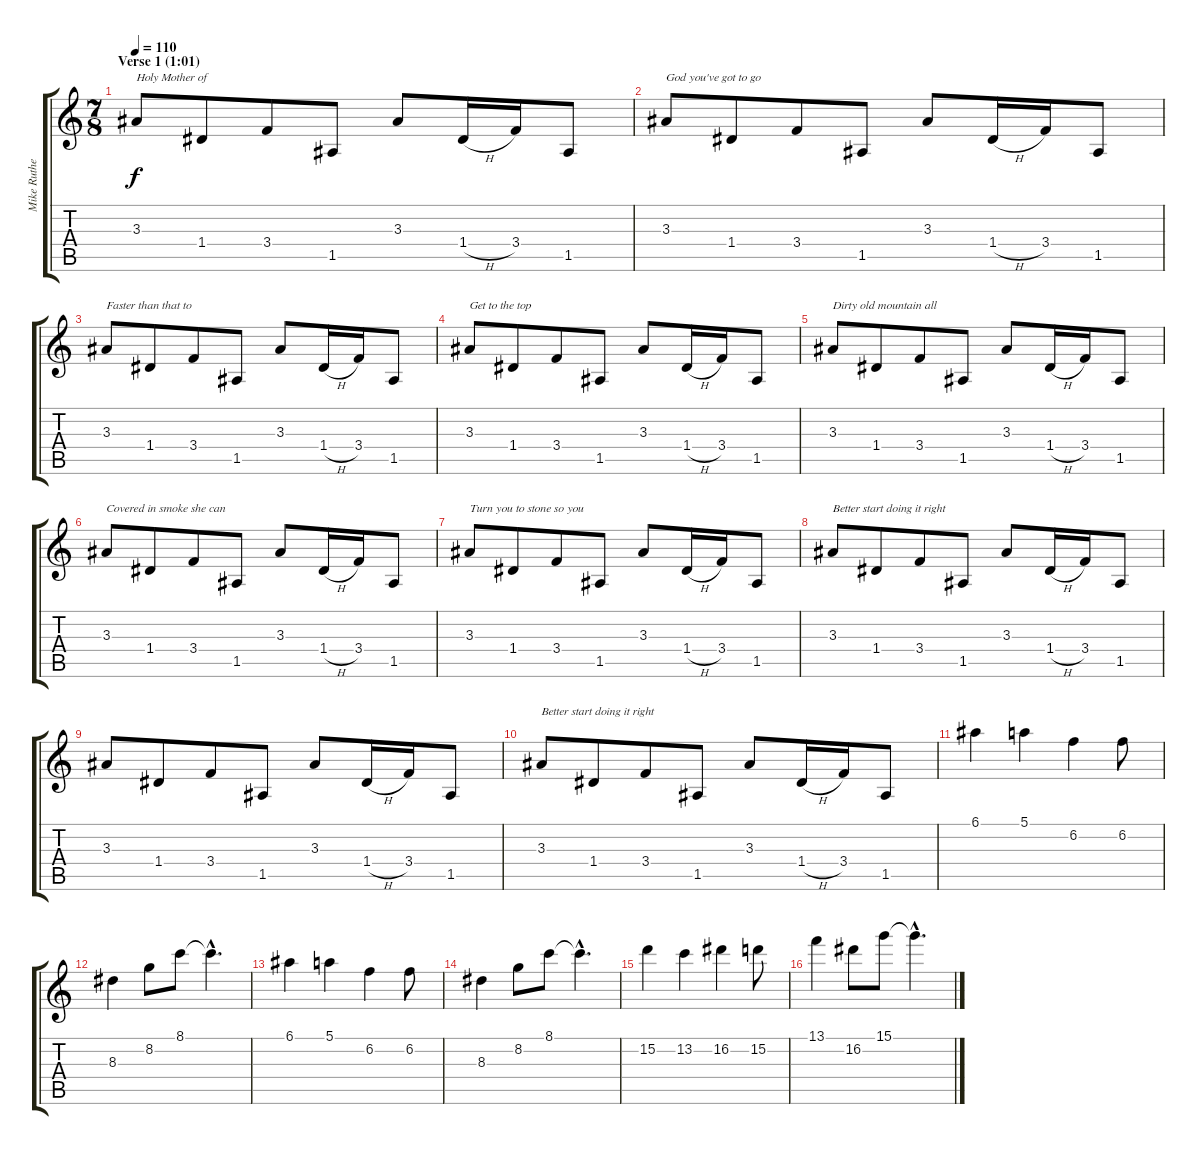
\track ("Mike Rutherford (guitar 1)" "Mike Ruthe") {instrument electricguitarclean}
\staff {score tabs}
\tuning (E4 B3 G3 D3 A2 E2) {hide}
\ts (7 8)
\section ("" "Verse 1 (1:01)")
\tempo 110
\clef g2
\ks c
3.3.8{txt "Holy Mother of" dy f} 1.4.8 3.4.8 1.5.8 3.3.8 1.4{h}.16 3.4.16 1.5.8 |
3.3.8{txt "God you've got to go"} 1.4.8 3.4.8 1.5.8 3.3.8 1.4{h}.16 3.4.16 1.5.8 |
3.3.8{txt "Faster than that to"} 1.4.8 3.4.8 1.5.8 3.3.8 1.4{h}.16 3.4.16 1.5.8 |
3.3.8{txt "Get to the top"} 1.4.8 3.4.8 1.5.8 3.3.8 1.4{h}.16 3.4.16 1.5.8 |
3.3.8{txt "Dirty old mountain all"} 1.4.8 3.4.8 1.5.8 3.3.8 1.4{h}.16 3.4.16 1.5.8 |
3.3.8{txt "Covered in smoke she can"} 1.4.8 3.4.8 1.5.8 3.3.8 1.4{h}.16 3.4.16 1.5.8 |
3.3.8{txt "Turn you to stone so you"} 1.4.8 3.4.8 1.5.8 3.3.8 1.4{h}.16 3.4.16 1.5.8 |
3.3.8{txt "Better start doing it right"} 1.4.8 3.4.8 1.5.8 3.3.8 1.4{h}.16 3.4.16 1.5.8 |
3.3.8 1.4.8 3.4.8 1.5.8 3.3.8 1.4{h}.16 3.4.16 1.5.8 |
3.3.8{txt "Better start doing it right"} 1.4.8 3.4.8 1.5.8 3.3.8 1.4{h}.16 3.4.16 1.5.8 |
6.1.4 5.1.4 6.2.4 6.2.8 |
8.3.4 8.2.8 8.1.8 8.1{hac t}.4{d} |
6.1.4 5.1.4 6.2.4 6.2.8 |
8.3.4 8.2.8 8.1.8 8.1{hac t}.4{d} |
15.2.4 13.2.4 16.2.4 15.2.8 |
13.1.4 16.2.8 15.1.8 15.1{hac t}.4{d}
